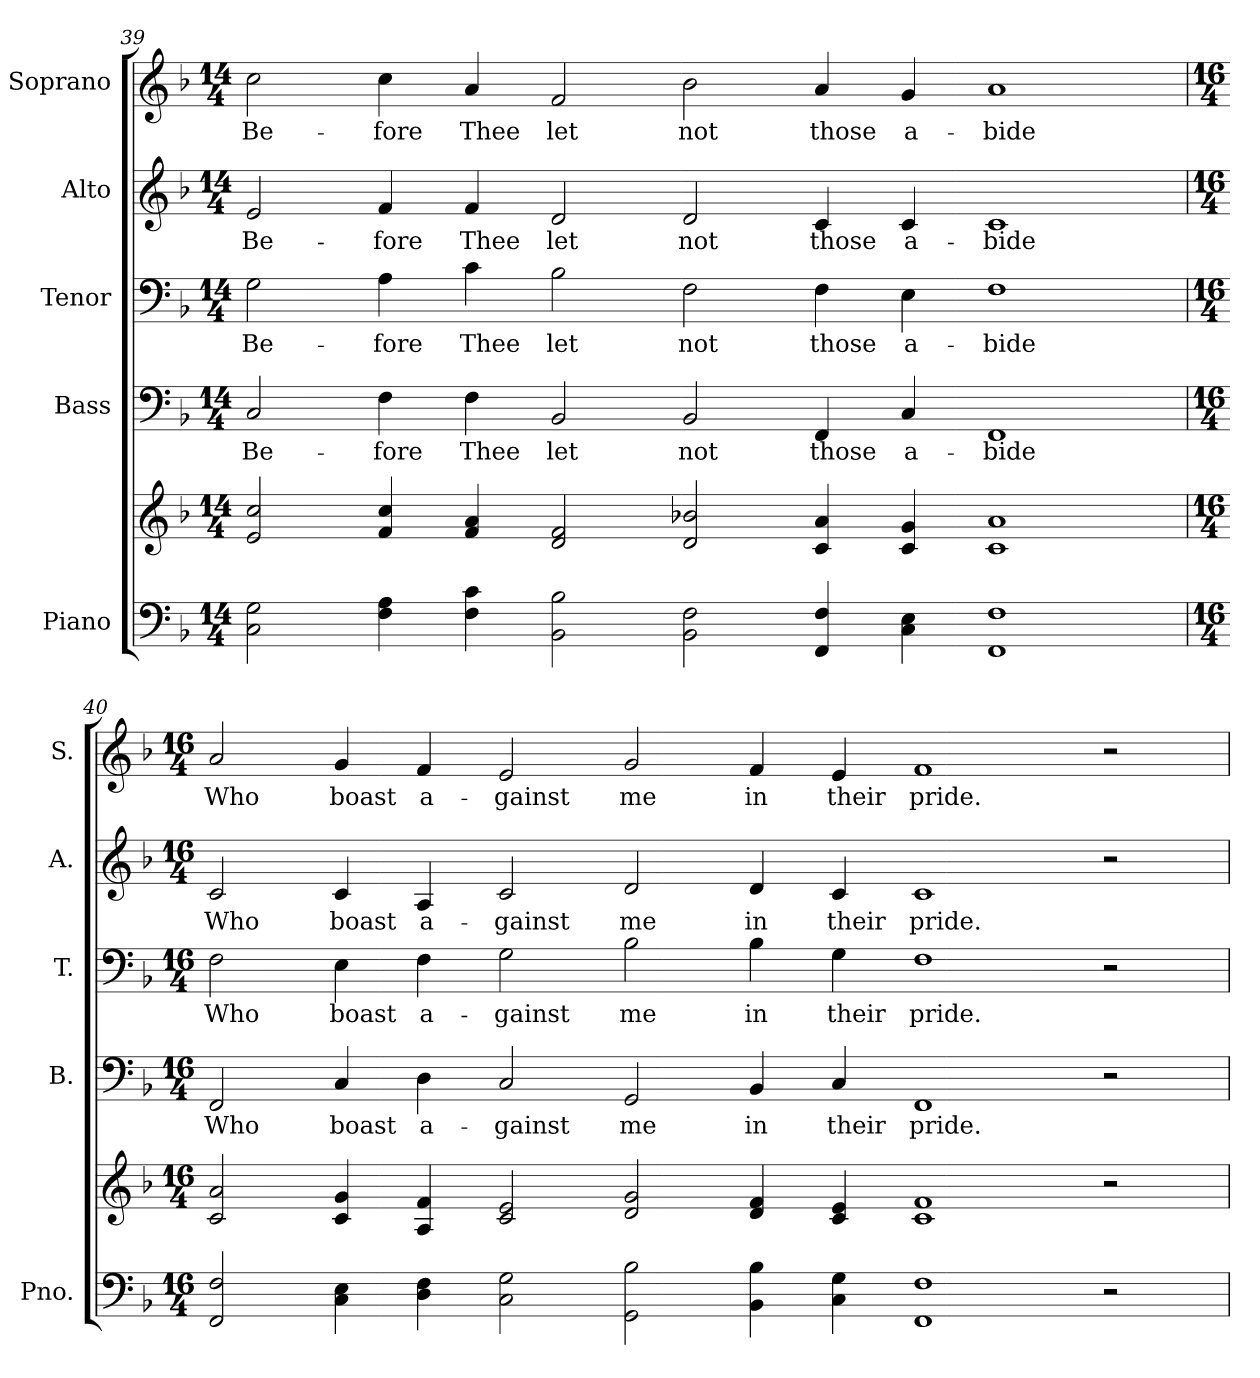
**kern	**kern	**kern	**text	**kern	**text	**kern	**text	**kern	**text
*part5	*part5	*part4	*part4	*part3	*part3	*part2	*part2	*part1	*part1
*staff6	*staff5	*staff4	*staff4	*staff3	*staff3	*staff2	*staff2	*staff1	*staff1
*I"Piano	*	*I"Bass	*	*I"Tenor	*	*I"Alto	*	*I"Soprano	*
*I'Pno.	*	*I'B.	*	*I'T.	*	*I'A.	*	*I'S.	*
!!LO:PB:g=z
*clefF4	*clefG2	*clefF4	*	*clefF4	*	*clefG2	*	*clefG2	*
*k[b-]	*k[b-]	*k[b-]	*	*k[b-]	*	*k[b-]	*	*k[b-]	*
*F:	*F:	*F:	*	*F:	*	*F:	*	*F:	*
*M14/4	*M14/4	*M14/4	*	*M14/4	*	*M14/4	*	*M14/4	*
=39	=39	=39	=39	=39	=39	=39	=39	=39	=39
!	!	!	!LO:LY:b:color=#000000	!	!	!	!	!	!
!	!	!	!	!	!LO:LY:b:color=#000000	!	!	!	!
!	!	!	!	!	!	!	!LO:LY:b:color=#000000	!	!
!	!	!	!	!	!	!	!	!	!LO:LY:b:color=#000000
2Ci\ 2Gi	2ei/ 2cci	2Ci/	Be-	2Gi\	Be-	2ei/	Be-	2cci\	Be-
!	!	!	!LO:LY:b:color=#000000	!	!	!	!	!	!
!	!	!	!	!	!LO:LY:b:color=#000000	!	!	!	!
!	!	!	!	!	!	!	!LO:LY:b:color=#000000	!	!
!	!	!	!	!	!	!	!	!	!LO:LY:b:color=#000000
4Fi\ 4Ai	4fi/ 4cci	4Fi\	-fore	4Ai\	-fore	4fi/	-fore	4cci\	-fore
!	!	!	!LO:LY:b:color=#000000	!	!	!	!	!	!
!	!	!	!	!	!LO:LY:b:color=#000000	!	!	!	!
!	!	!	!	!	!	!	!LO:LY:b:color=#000000	!	!
!	!	!	!	!	!	!	!	!	!LO:LY:b:color=#000000
4Fi\ 4ci	4fi/ 4ai	4Fi\	Thee	4ci\	Thee	4fi/	Thee	4ai/	Thee
!	!	!	!LO:LY:b:color=#000000	!	!	!	!	!	!
!	!	!	!	!	!LO:LY:b:color=#000000	!	!	!	!
!	!	!	!	!	!	!	!LO:LY:b:color=#000000	!	!
!	!	!	!	!	!	!	!	!	!LO:LY:b:color=#000000
2BB-i\ 2B-i	2di/ 2fi	2BB-i/	let	2B-i\	let	2di/	let	2fi/	let
!	!	!	!LO:LY:b:color=#000000	!	!	!	!	!	!
!	!	!	!	!	!LO:LY:b:color=#000000	!	!	!	!
!	!	!	!	!	!	!	!LO:LY:b:color=#000000	!	!
!	!	!	!	!	!	!	!	!	!LO:LY:b:color=#000000
2BB-i\ 2Fi	2di/ 2b-Xi	2BB-i/	not	2Fi\	not	2di/	not	2b-i\	not
!	!	!	!LO:LY:b:color=#000000	!	!	!	!	!	!
!	!	!	!	!	!LO:LY:b:color=#000000	!	!	!	!
!	!	!	!	!	!	!	!LO:LY:b:color=#000000	!	!
!	!	!	!	!	!	!	!	!	!LO:LY:b:color=#000000
4FFi/ 4Fi	4ci/ 4ai	4FFi/	those	4Fi\	those	4ci/	those	4ai/	those
!	!	!	!LO:LY:b:color=#000000	!	!	!	!	!	!
!	!	!	!	!	!LO:LY:b:color=#000000	!	!	!	!
!	!	!	!	!	!	!	!LO:LY:b:color=#000000	!	!
!	!	!	!	!	!	!	!	!	!LO:LY:b:color=#000000
4Ci\ 4Ei	4ci/ 4gi	4Ci/	a-	4Ei\	a-	4ci/	a-	4gi/	a-
!	!	!	!LO:LY:b:color=#000000	!	!	!	!	!	!
!	!	!	!	!	!LO:LY:b:color=#000000	!	!	!	!
!	!	!	!	!	!	!	!LO:LY:b:color=#000000	!	!
!	!	!	!	!	!	!	!	!	!LO:LY:b:color=#000000
1FFi 1Fi	1ci 1ai	1FFi	-bide	1Fi	-bide	1ci	-bide	1ai	-bide
!!LO:PB:g=z
=40	=40	=40	=40	=40	=40	=40	=40	=40	=40
*M16/4	*M16/4	*M16/4	*	*M16/4	*	*M16/4	*	*M16/4	*
!	!	!	!LO:LY:b:color=#000000	!	!	!	!	!	!
!	!	!	!	!	!LO:LY:b:color=#000000	!	!	!	!
!	!	!	!	!	!	!	!LO:LY:b:color=#000000	!	!
!	!	!	!	!	!	!	!	!	!LO:LY:b:color=#000000
2FFi/ 2Fi	2ci/ 2ai	2FFi/	Who	2Fi\	Who	2ci/	Who	2ai/	Who
!	!	!	!LO:LY:b:color=#000000	!	!	!	!	!	!
!	!	!	!	!	!LO:LY:b:color=#000000	!	!	!	!
!	!	!	!	!	!	!	!LO:LY:b:color=#000000	!	!
!	!	!	!	!	!	!	!	!	!LO:LY:b:color=#000000
4Ci\ 4Ei	4ci/ 4gi	4Ci/	boast	4Ei\	boast	4ci/	boast	4gi/	boast
!	!	!	!LO:LY:b:color=#000000	!	!	!	!	!	!
!	!	!	!	!	!LO:LY:b:color=#000000	!	!	!	!
!	!	!	!	!	!	!	!LO:LY:b:color=#000000	!	!
!	!	!	!	!	!	!	!	!	!LO:LY:b:color=#000000
4Di\ 4Fi	4Ai/ 4fi	4Di\	a-	4Fi\	a-	4Ai/	a-	4fi/	a-
!	!	!	!LO:LY:b:color=#000000	!	!	!	!	!	!
!	!	!	!	!	!LO:LY:b:color=#000000	!	!	!	!
!	!	!	!	!	!	!	!LO:LY:b:color=#000000	!	!
!	!	!	!	!	!	!	!	!	!LO:LY:b:color=#000000
2Ci\ 2Gi	2ci/ 2ei	2Ci/	-gainst	2Gi\	-gainst	2ci/	-gainst	2ei/	-gainst
!	!	!	!LO:LY:b:color=#000000	!	!	!	!	!	!
!	!	!	!	!	!LO:LY:b:color=#000000	!	!	!	!
!	!	!	!	!	!	!	!LO:LY:b:color=#000000	!	!
!	!	!	!	!	!	!	!	!	!LO:LY:b:color=#000000
2GGi\ 2B-i	2di/ 2gi	2GGi/	me	2B-i\	me	2di/	me	2gi/	me
!	!	!	!LO:LY:b:color=#000000	!	!	!	!	!	!
!	!	!	!	!	!LO:LY:b:color=#000000	!	!	!	!
!	!	!	!	!	!	!	!LO:LY:b:color=#000000	!	!
!	!	!	!	!	!	!	!	!	!LO:LY:b:color=#000000
4BB-i\ 4B-i	4di/ 4fi	4BB-i/	in	4B-i\	in	4di/	in	4fi/	in
!	!	!	!LO:LY:b:color=#000000	!	!	!	!	!	!
!	!	!	!	!	!LO:LY:b:color=#000000	!	!	!	!
!	!	!	!	!	!	!	!LO:LY:b:color=#000000	!	!
!	!	!	!	!	!	!	!	!	!LO:LY:b:color=#000000
4Ci\ 4Gi	4ci/ 4ei	4Ci/	their	4Gi\	their	4ci/	their	4ei/	their
!	!	!	!LO:LY:b:color=#000000	!	!	!	!	!	!
!	!	!	!	!	!LO:LY:b:color=#000000	!	!	!	!
!	!	!	!	!	!	!	!LO:LY:b:color=#000000	!	!
!	!	!	!	!	!	!	!	!	!LO:LY:b:color=#000000
1FFi 1Fi	1ci 1fi	1FFi	pride.	1Fi	pride.	1ci	pride.	1fi	pride.
2r	2r	2r	.	2r	.	2r	.	2r	.
=	=	=	=	=	=	=	=	=	=
*-	*-	*-	*-	*-	*-	*-	*-	*-	*-
